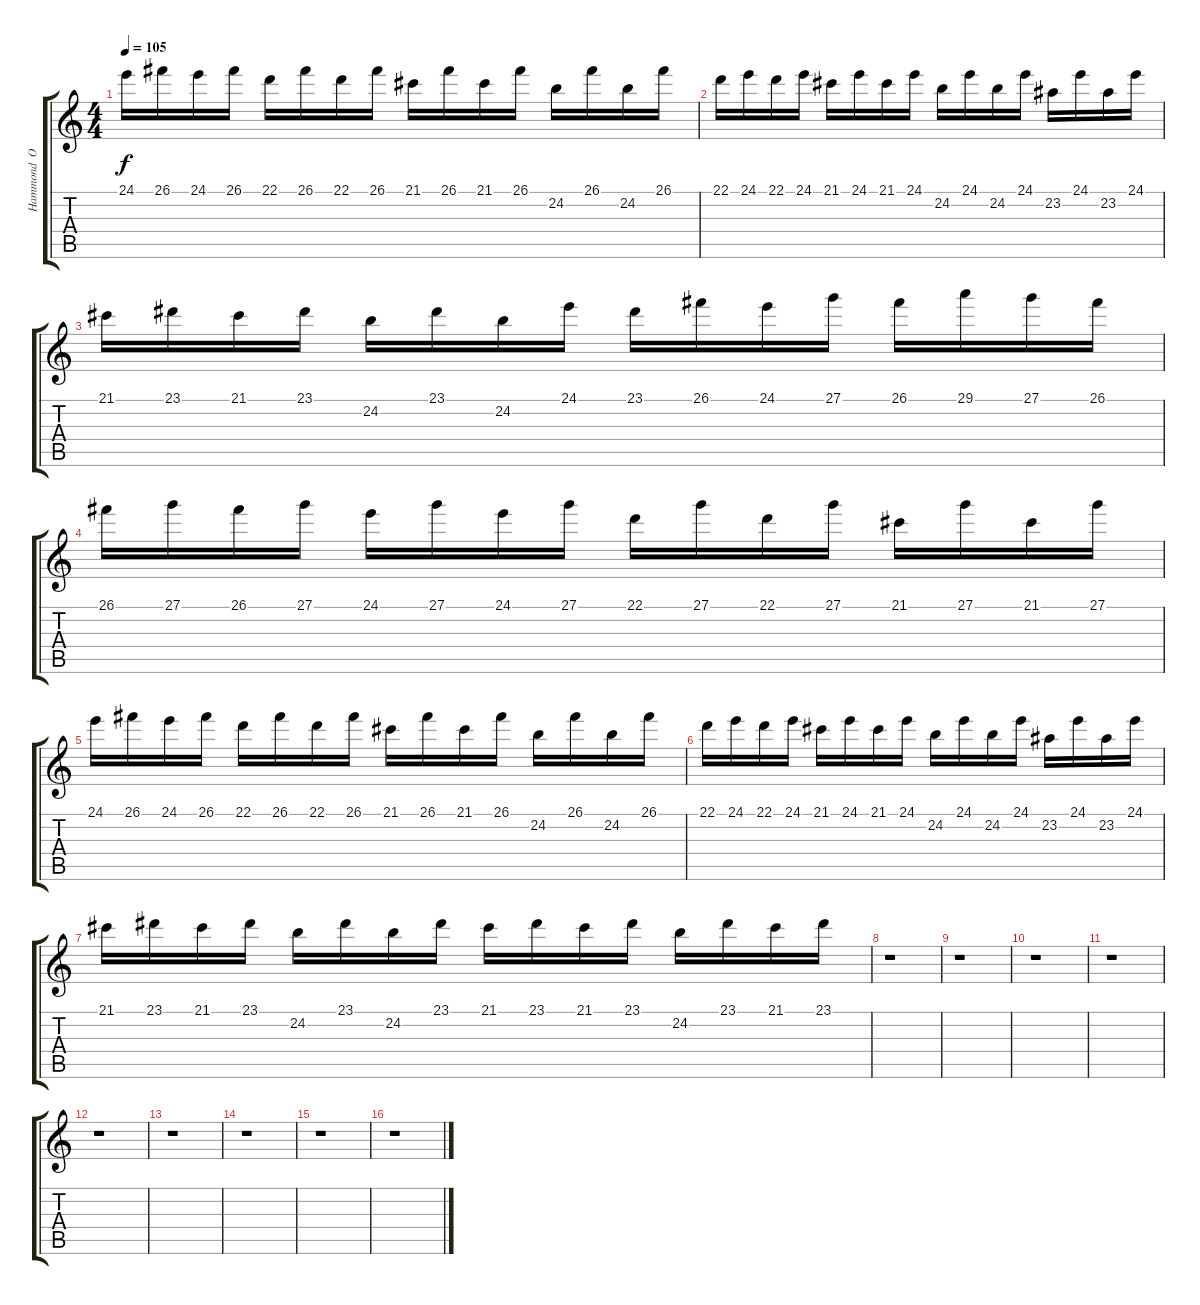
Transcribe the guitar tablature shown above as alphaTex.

\track ("Hammond  Organ" "Hammond  O") {instrument drawbarorgan}
\staff {score tabs}
\tuning (E4 B3 G3 D3 A2 E2) {hide}
\ts (4 4)
\tempo 105
\clef g2
\ks c
24.1.16{dy f} 26.1.16 24.1.16 26.1.16 22.1.16 26.1.16 22.1.16 26.1.16 21.1.16 26.1.16 21.1.16 26.1.16 24.2.16 26.1.16 24.2.16 26.1.16 |
22.1.16 24.1.16 22.1.16 24.1.16 21.1.16 24.1.16 21.1.16 24.1.16 24.2.16 24.1.16 24.2.16 24.1.16 23.2.16 24.1.16 23.2.16 24.1.16 |
21.1.16 23.1.16 21.1.16 23.1.16 24.2.16 23.1.16 24.2.16 24.1.16 23.1.16 26.1.16 24.1.16 27.1.16 26.1.16 29.1.16 27.1.16 26.1.16 |
26.1.16 27.1.16 26.1.16 27.1.16 24.1.16 27.1.16 24.1.16 27.1.16 22.1.16 27.1.16 22.1.16 27.1.16 21.1.16 27.1.16 21.1.16 27.1.16 |
24.1.16 26.1.16 24.1.16 26.1.16 22.1.16 26.1.16 22.1.16 26.1.16 21.1.16 26.1.16 21.1.16 26.1.16 24.2.16 26.1.16 24.2.16 26.1.16 |
22.1.16 24.1.16 22.1.16 24.1.16 21.1.16 24.1.16 21.1.16 24.1.16 24.2.16 24.1.16 24.2.16 24.1.16 23.2.16 24.1.16 23.2.16 24.1.16 |
21.1.16 23.1.16 21.1.16 23.1.16 24.2.16 23.1.16 24.2.16 23.1.16 21.1.16 23.1.16 21.1.16 23.1.16 24.2.16 23.1.16 21.1.16 23.1.16 |
r.1 |
r.1 |
r.1 |
r.1 |
r.1 |
r.1 |
r.1 |
r.1 |
r.1
